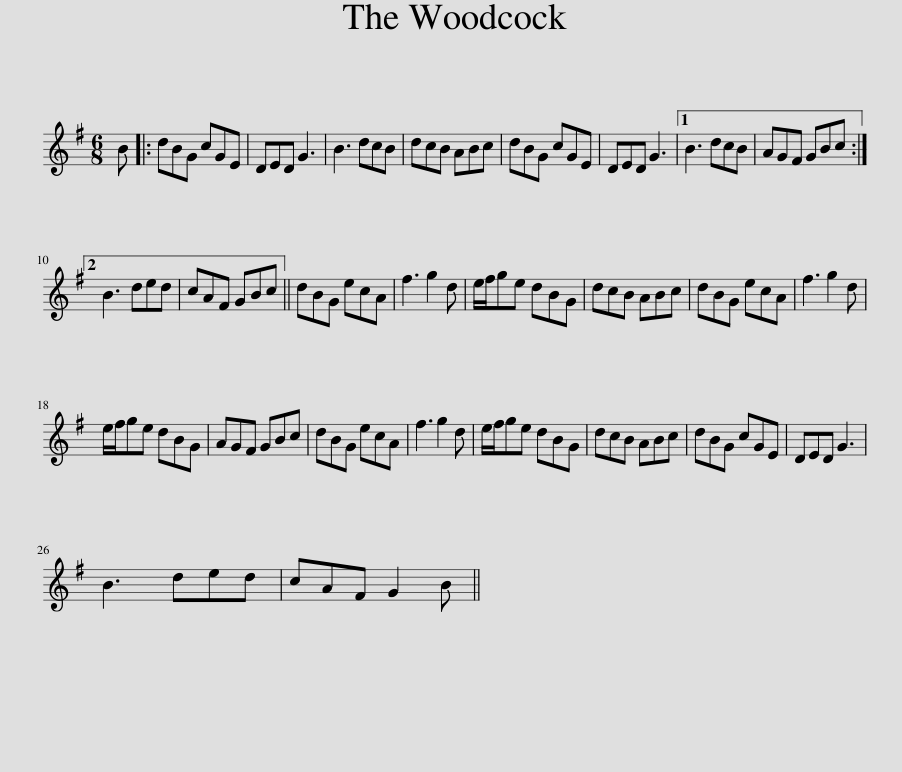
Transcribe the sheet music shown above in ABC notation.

X:1
L:1/8
M:6/8
I:linebreak $
K:G
V:1 treble
V:1
 B |: dBG cGE | DED G3 | B3 dcB | dcB ABc | %5
 dBG cGE | DED G3 |1 B3 dcB | AGF GBc :|2$ B3 ded | %10
 cAF GBc || dBG ecA | f3 g2 d | e/f/ge dBG | dcB ABc | %15
 dBG ecA | f3 g2 d |$ e/f/ge dBG | AGF GBc | dBG ecA | %20
 f3 g2 d | e/f/ge dBG | dcB ABc | dBG cGE | DED G3 |$ %25
 B3 ded | cAF G2 B || %27
